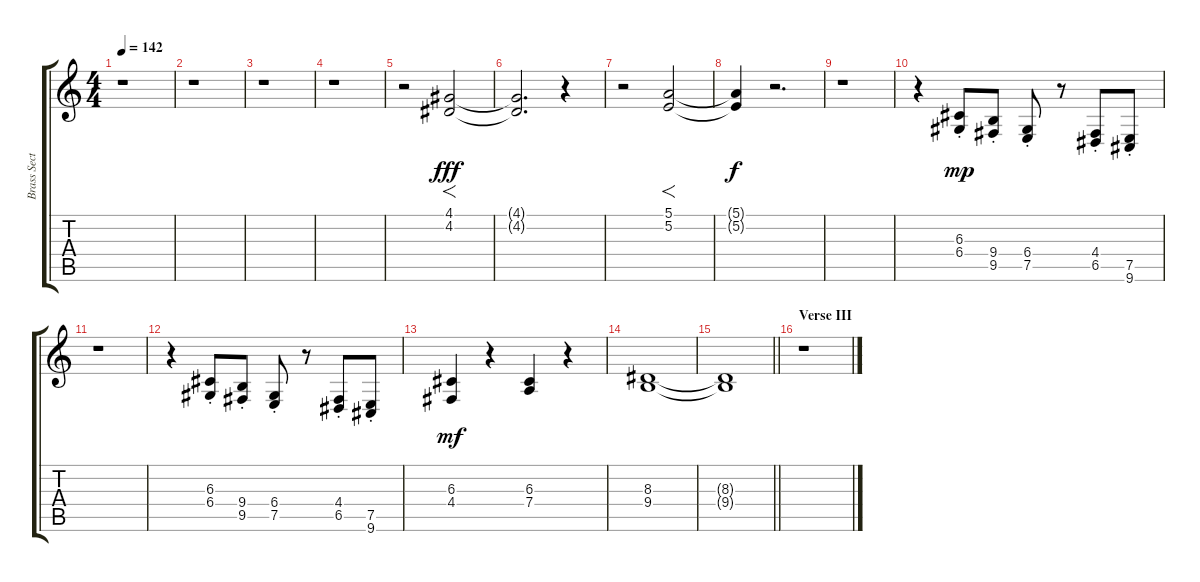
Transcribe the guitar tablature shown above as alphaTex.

\track ("Brass Section" "Brass Sect") {instrument brasssection}
\staff {score tabs}
\tuning (E4 B3 G3 D3 A2 E2) {hide}
\ts (4 4)
\tempo 142
\clef g2
\ks c
r.1{dy mf} |
r.1 |
r.1 |
r.1 |
r.2 (4.1 4.2).2{f dy fff} |
(4.1{t} 4.2{t}).2{d} r.4 |
r.2 (5.1 5.2).2{f} |
(5.1{t} 5.2{t}).4{dy f} r.2{d} |
r.1 |
r.4 (6.3{st} 6.4{st}).8{dy mp} (9.4{st} 9.5{st}).8 (6.4{st} 7.5{st}).8 r.8 (4.4{st} 6.5{st}).8 (7.5{st} 9.6{st}).8 |
r.1 |
r.4 (6.3{st} 6.4{st}).8 (9.4{st} 9.5{st}).8 (6.4{st} 7.5{st}).8 r.8 (4.4{st} 6.5{st}).8 (7.5{st} 9.6{st}).8 |
(6.3 4.4).4{dy mf} r.4 (6.3 7.4).4 r.4 |
(8.3 9.4).1 |
\barLineRight lightlight
(8.3{t} 9.4{t}).1 |
\section ("" "Verse III")
r.1
